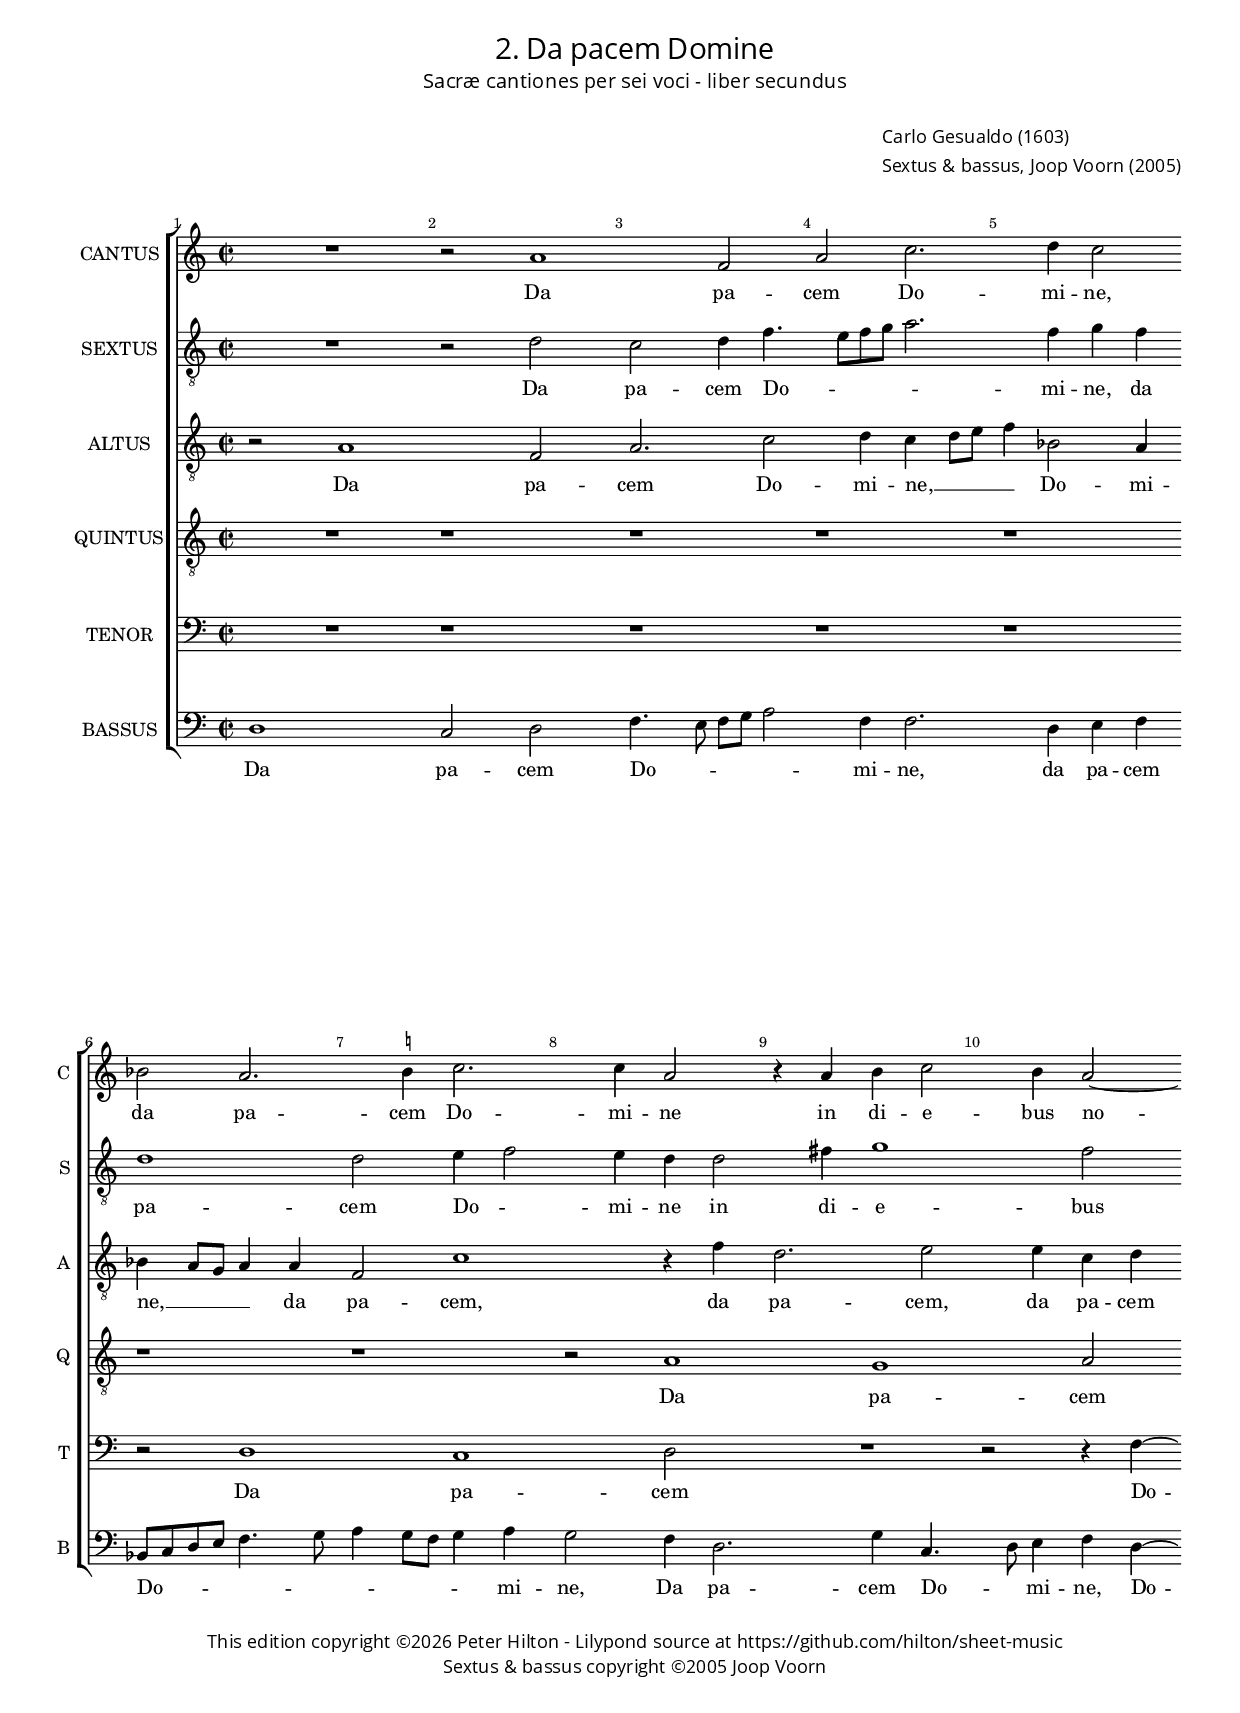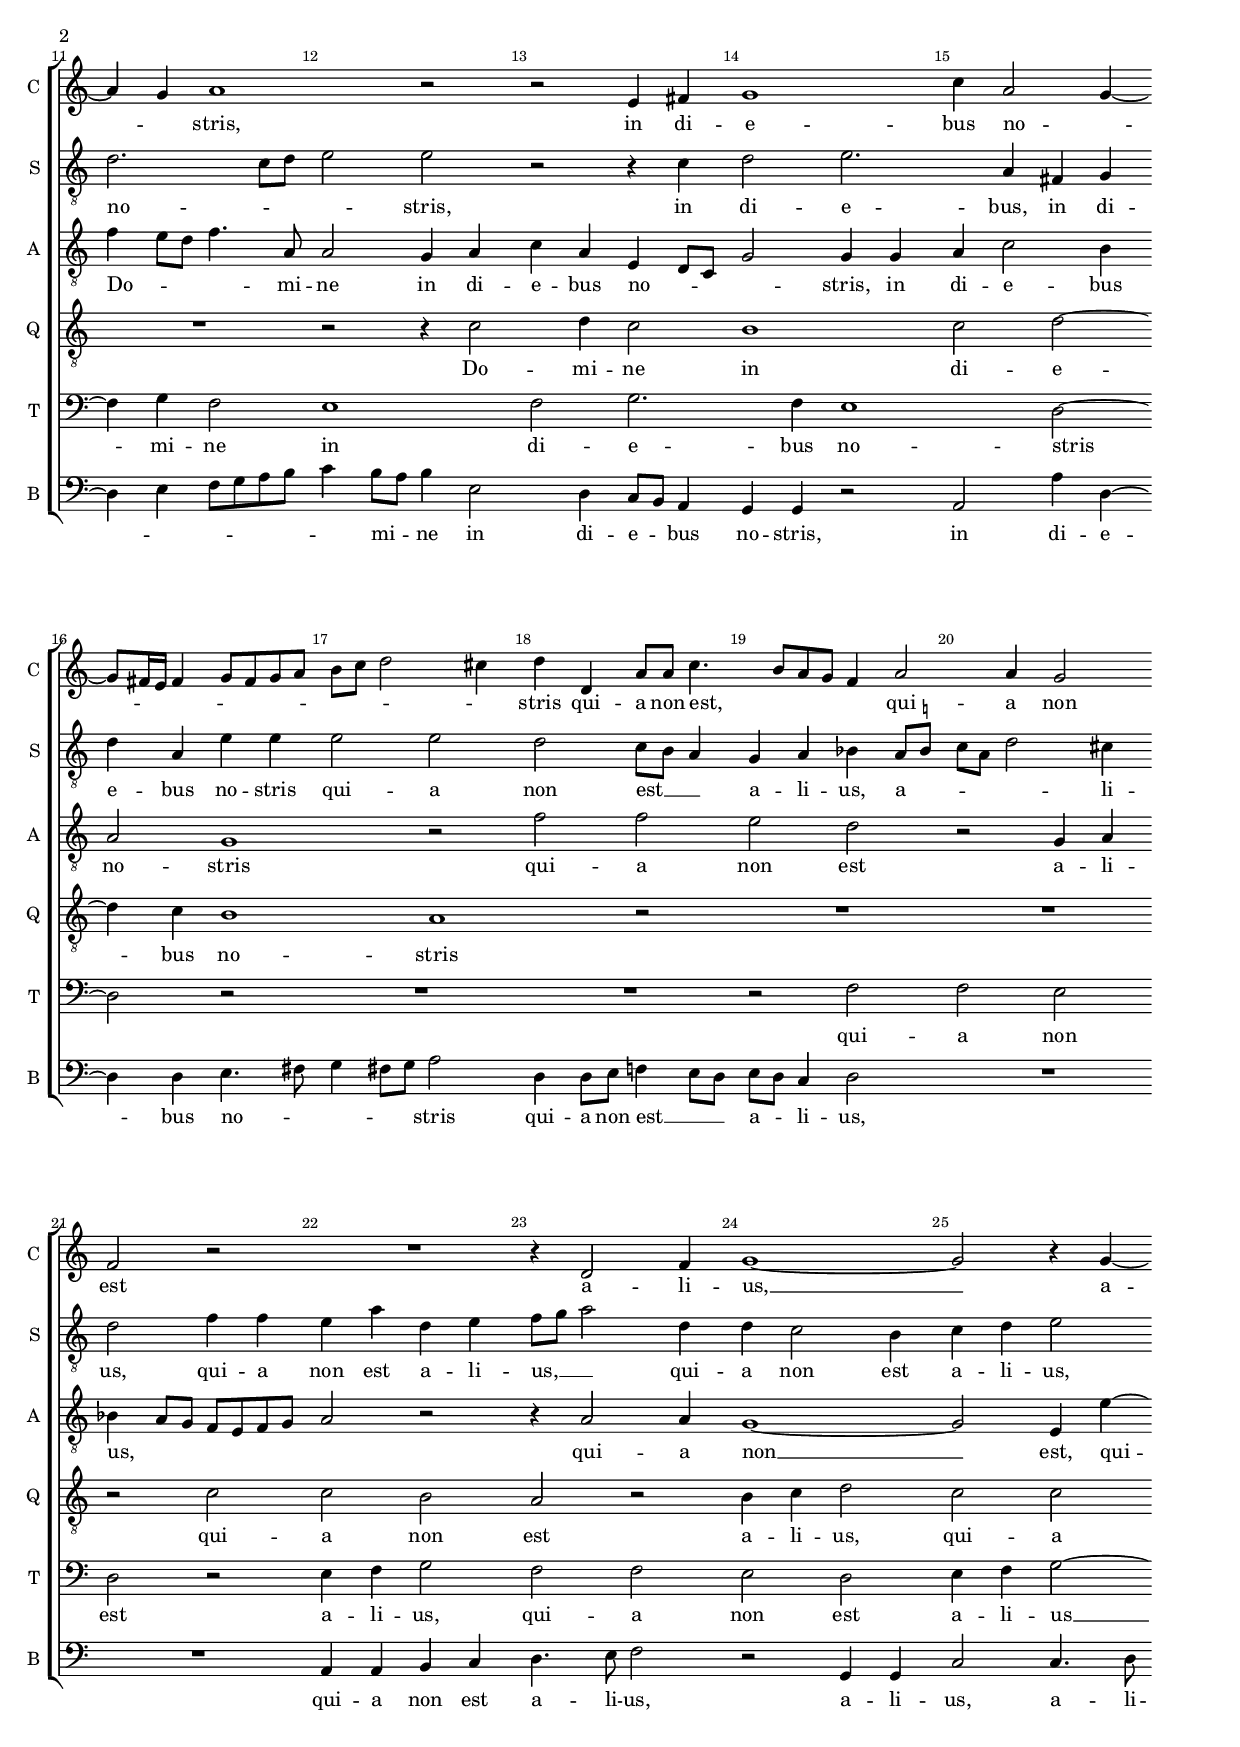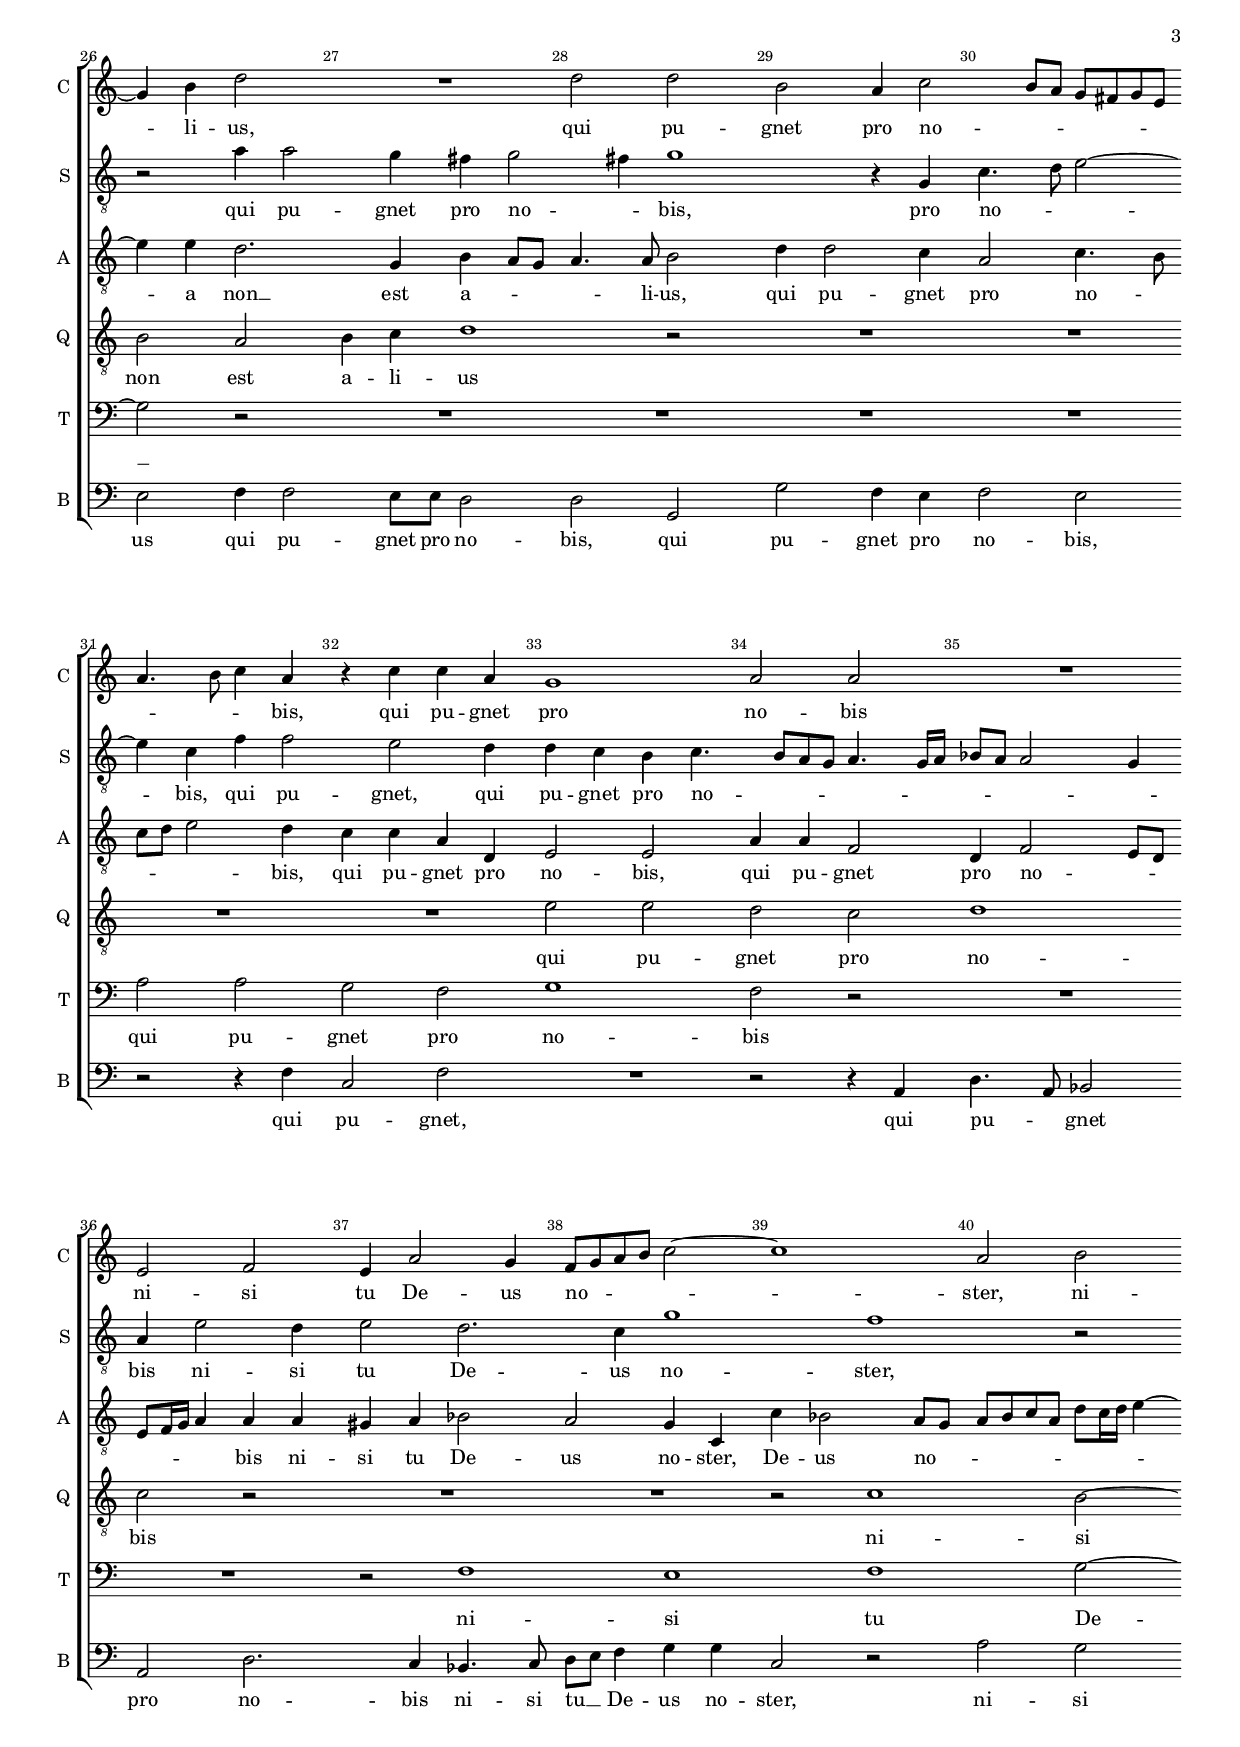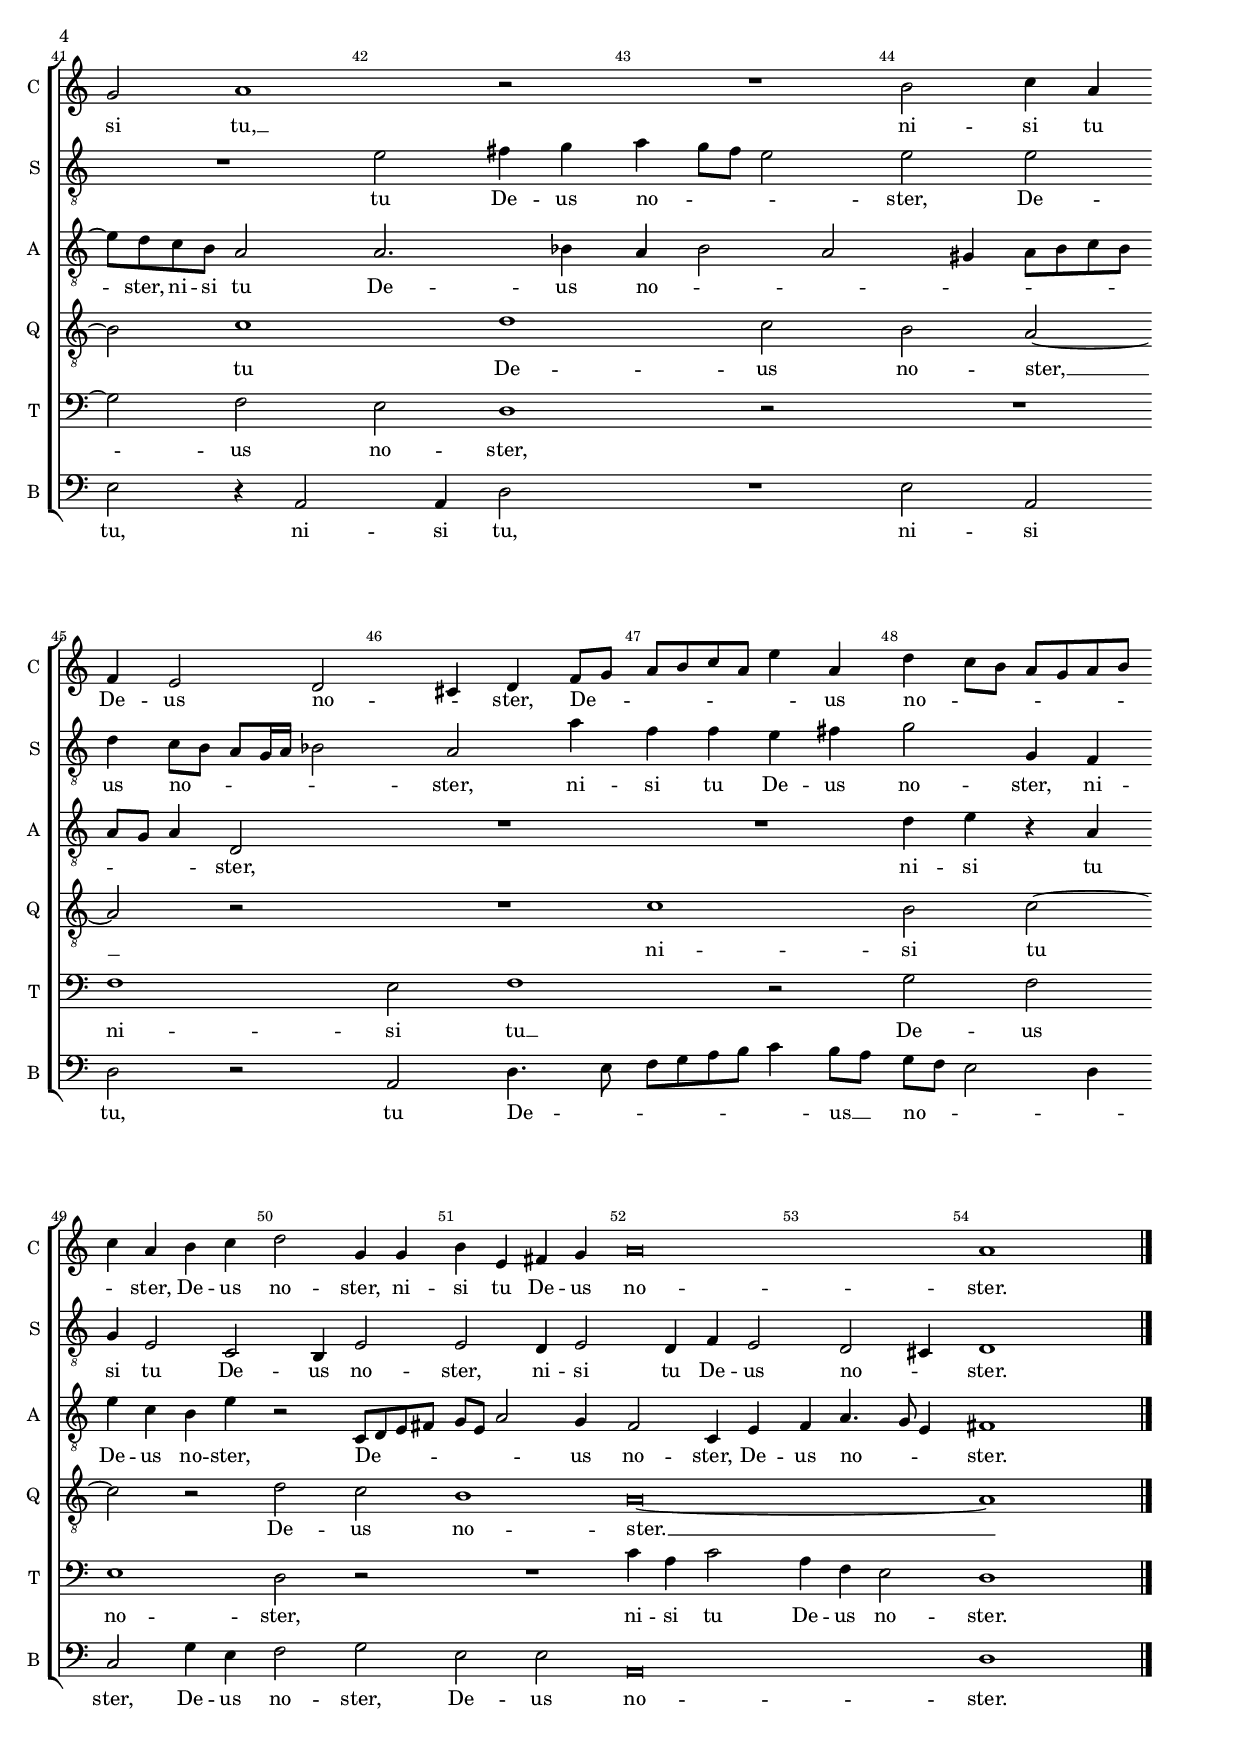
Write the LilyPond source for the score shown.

\version "2.16.2"

#(set-global-staff-size 16)
#(set-accidental-style 'forget)

\paper {
	two-sided = ##t
	inner-margin = 15\mm
	outer-margin = 10\mm
	annotate-spacing = ##f
	top-markup-spacing = #'( (basic-distance . 4) )
	markup-system-spacing = #'( (padding . 5) )
	ragged-last-bottom = ##t
} 

year = #(strftime "©%Y" (localtime (current-time)))

\header {
	title = \markup \override #'(font-name . "Open Sans") {
		2. Da pacem Domine
	}
	subtitle = \markup \override #'(font-name . "Open Sans") {
		Sacræ cantiones per sei voci - liber secundus
	}
	composer = \markup \override #'(font-name . "Open Sans") {
		\vspace #2
		\column {
			\line { Carlo Gesualdo (1603) }
			\line { Sextus & bassus, Joop Voorn (2005) }
		}
	}
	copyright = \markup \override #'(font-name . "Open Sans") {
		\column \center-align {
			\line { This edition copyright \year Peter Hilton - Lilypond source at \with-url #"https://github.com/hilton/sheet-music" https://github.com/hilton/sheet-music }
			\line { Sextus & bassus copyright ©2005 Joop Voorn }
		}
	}
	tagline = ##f
}

\layout {
  	ragged-right = ##f
  	ragged-last = ##f
	\context {
		\Score
		\override BarLine #'transparent = ##t
		\remove "Metronome_mark_engraver"
	}
	\context { 
		\StaffGroup
		\remove "Span_bar_engraver"	
	}
	\context { 
		\Voice 
		\override NoteHead #'style = #'baroque
	}
}


global= { 
	\key c \major
	\tempo 2 = 45
	\time 2/2
	\set Staff.midiInstrument = "choir aahs"
}

showBarLine = { \once \override Score.BarLine #'transparent = ##f }
ficta = { \once \set suggestAccidentals = ##t }



cantus = \new Voice {
	\relative c'' {
		\override Score.BarNumber #'self-alignment-X = #CENTER
		\override Score.BarNumber #'break-visibility = #'#(#f #t #t)
		\set Score.barNumberVisibility = #(every-nth-bar-number-visible 1)
		R1 r2 a1 f2 a c2. d4 c2
		bes a2. \ficta b!4 c2. c4 a2 r4 a b c2 b4 a2~
		
		a4 g a1 r2 r e4 fis g1 c4 a2 g4~
		g8 fis16 e fis4 g8 fis g a b c d2 cis4 d4 d, a'8 a c4. b8 a g f4 a2 a4 g2
		f r R1 r4 d2 f4 g1 ~ g2 r4 g~
		
		g b d2 R1 d2 d b a4 c2 b8 a g fis g e \break
		a4. b8 c4 a r c c a g1 a2 a R1
		e2 f e4 a2 g4 f8 g a b c2 ~ c1 a2 b
		
		g a1 r2 R1 b2 c4 a \break
		f e2 d cis4 d f8 g a b c a e'4 a, d c8 b a g a b \break
		c4 a b c d2 g,4 g b e, fis g a\breve a1 \showBarLine \bar "|."
	}
	\addlyrics {
		Da pa -- cem Do -- mi -- ne,
		da pa -- cem Do -- mi -- ne in di -- e -- bus no --
		
		_ stris, in di -- e -- bus no -- _
		_ _ _ _ _ _ _ _ _ _ _ stris qui -- a non est, _ _ _ _ qui -- a non
		est a -- li -- us, __ a --
		
		li -- us, qui pu -- gnet pro no -- _ _ _ _ _ _
		_ _ _ bis, qui pu -- gnet pro no -- bis
		ni -- si tu De -- us no -- _ _ _ _ ster, ni -- 
		
		si tu, __ ni -- si tu
		De -- us no -- _ ster, De -- _ _ _ _ _ _ us no -- _ _ _ _ _ _
		_ ster, De -- us no -- ster, ni -- si tu De -- us no -- ster.
	}
}

sextus = \new Voice {
	\relative c' {
		\clef "treble_8"
		R1 r2 d c2 d4 f4. e8 f g a2. f4 g f
		d1 d2 e4 f2 e4 d d2 fis4 g1 f2
		
		d2. c8 d e2 e r r4 c4 d2 e2. a,4 fis g
		d' a e' e e2 e d c8 b a4 g a bes a8 \ficta b c a d2 cis4
		d2 f4 f e a d, e f8 g a2 d,4 d c2 b4 c d e2
		
		r2 a4 a2 g4 fis g2 fis4 g1 r4 g, c4. d8 e2~
		e4 c f f2 e d4 d c b c4. b8 a g a4. g16 a bes8 a a2 g4
		a e'2 d4 e2 d2. c4 g'1 f r2
		
		R1 e2 fis4 g a g8 f e2 e e
		d4 c8 b a g16 a bes2 a a'4 f f e fis g2 g,4 f
		g e2 c b4 e2 e d4 e2 d4 f e2 d cis4 d1
	}
	\addlyrics {
		Da pa -- cem Do -- _ _ _ _ mi -- ne, da
		pa -- cem Do -- _ mi -- ne in di -- e -- bus
		
		no -- _ _ _ stris, in di -- e -- bus, in di -- 
		e -- bus no -- stris qui -- a non est __ _ _ a -- li -- us, a -- _ _ _ _ li -- 
		us, qui -- a non est a -- li -- us, __ _ _ qui -- a non est a -- li -- us,
		
		qui pu -- gnet pro no -- _ bis, pro no -- _ _ 
		bis, qui pu -- gnet, qui pu -- gnet pro no -- _ _ _ _ _ _ _ _ _ _
		bis ni -- si tu De -- us no -- ster,
		
		tu De -- us no -- _ _ _ ster, De -- 
		us no -- _ _ _ _ _ ster, ni -- si tu De -- us no -- ster, ni -- 
		si tu De -- us no -- ster, ni -- si tu De -- us no -- _ ster.
	}
}

altus = {
	\new Voice = "altus" {
		\relative c' {
			\clef "treble_8"
			r2 a1 f2 a2. c2 d4 c d8 e f4 bes,2 a4
			bes a8 g a4 a f2 c'1 r4 f d2. e2 e4 c d
			
			f4 e8 d f4. a,8 a2 g4 a c a e d8 c g'2 g4 g a c2 b4
			a2 g1 r2 f' f e d r g,4 a
			bes a8 g f e f g a2 r r4 a2 a4 g1 ~ g2 e4 e'~
			
			e4 e d2. g,4 b a8 g a4. a8 b2 d4 d2 c4 a2 c4. b8
			c d e2 d4 c c a d, e2 e a4 a f2 d4 f2 e8 d
			e f16 g a4 a a gis a bes2 a g4 c, c' bes2 a8 g a b c a d c16 d e4~
			
			e8 d c b a2 a2. bes4 a b2 a gis4 a8 b c b
			a g a4 d,2 R1 R1 d'4 e r a,
			e' c b e r2 c,8 d e fis g e a2 g4 f2 c4 e f a4. g8 e4 fis1
		}
	}
	\addlyrics {
		Da pa -- cem Do -- mi -- ne, __ _ _ _ Do -- mi --
		ne, __ _ _ _ da pa -- cem, da pa -- cem, da pa -- cem
		
		Do -- _ _ _ mi -- ne in di -- e -- bus no -- _ _ _ stris, in di -- e -- bus
		no -- stris qui -- a non est a --  li -- 
		us, _ _ _ _ _ _ _ qui -- a non __ est, qui -- 

		a non __ est a -- _ _ _ li -- us, qui pu -- gnet pro no -- _
		_ _ _ bis, qui pu -- gnet pro no -- bis, qui pu -- gnet pro no -- _ _
		_ _ _ _ bis ni -- si tu De -- us no -- ster, De -- us no -- _ _ _ _ _ _ _ _ _
		
		ster, ni -- si tu De -- us no -- _ _ _
		_ _ _ _ _ _ _ ster, ni -- si tu
		De -- us no -- ster, De -- _ _ _ _ _ _ us no -- ster, De -- us no -- _ _ ster.
	}
}

quintus = {
	\new Voice = "quintus" {
		\relative c' {
			\clef "treble_8"
			R1 r r r r
			r r r2 a1 g a2
			
			R1 r2 r4 c2 d4 c2 b1 c2 d~
			d4 c b1 a r2 R1 R
			r2 c c b a r b4 c d2 c c
			
			b2 a b4 c d1 r2 R1 R
			R R e2 e d c d1
			c2 r R1 R r2 c1 b2~

			b2 c1 d c2 b a~
			a r R1 c b2 c~
			c r d c b1 a\breve ~ a1
		}
	}
	\addlyrics {
		Da pa -- cem
		
		Do -- mi -- ne in di -- e -- 
		bus no -- stris
		qui -- a non est a -- li -- us, qui -- a
		
		non est a -- li -- us
		qui pu -- gnet pro no -- 
		bis ni -- si
		
		tu De -- us no -- ster, __
		ni -- si tu
		De -- us no -- ster. __
	}
}

tenor = {
	\new Voice = "tenor" {
		\relative c {
			\clef "bass"
			R1 r r r r
			r2 d1 c d2 R1 r2 r4 f4 ~
			
			f4 g f2 e1 f2 g2. f4 e1 d2~
			d r R1 R r2 f f e
			d r e4 f g2 f f e d e4 f g2~
			
			g2 r2 R1 R R R
			a2 a g f g1 f2 r R1
			R r2 f1 e f g2~
			
			g f e d1 r2 R1
			f1 e2 f1 r2 g f e1 d2 r R1 c'4 a c2 a4 f e2 d1
		}
	}
	\addlyrics {
		Da pa -- cem Do --
		
		mi -- ne in di -- e -- bus no -- stris
		qui -- a non
		est a -- li -- us, qui -- a non est a -- li -- us __
		
		qui pu -- gnet pro no -- bis
		ni -- si tu De -- 
		
		us no -- ster,
		ni -- si tu __ De -- us
		no -- ster, ni -- si tu De -- us no -- ster.
	}
}

bassus = {
	\new Voice = "bassus" {
		\relative c {
			\clef "bass"
			d1 c2 d f4. e8 f g a2 f4 f2. d4 e f
			bes,8 c d e f4. g8 a4 g8 f g4 a g2 f4 d2. g4 c,4. d8 e4 f d~
			
			d4 e f8 g a b c4 b8 a b4 e,2 d4 c8 b a4 g g r2 a a'4 d,4~
			d d e4. fis8 g4 fis8 g a2 d,4 d8 e f!4 e8 d e d c4 d2 R1
			R a4 a b c d4. e8 f2 r g,4 g c2 c4. d8
			
			e2 f4 f2 e8 e d2 d g, g' f4 e f2 e
			r r4 f4 c2 f R1 r2 r4 a, d4. a8 bes2
			a2 d2. c4 bes4. c8 d e f4 g g c,2 r a' g
			
			e2 r4 a,2 a4 d2 R1 e2 a,
			d r a d4. e8 f g a b c4 b8 a g f e2 d4
			c2 g'4 e f2 g e e a,\breve d1
		}
	}
	\addlyrics {
		Da pa -- cem Do -- _ _ _ _ mi -- ne, da pa -- cem
		Do -- _ _ _ _ _ _ _ _ _ mi -- ne, Da pa -- cem Do -- _ mi -- ne, Do -- 
		
		_ _ _ _ _ _ mi -- _ ne in di -- e -- _ bus no -- stris, in di -- e -- 
		bus no -- _ _ _ _ stris qui -- a non est __ _ _ a -- _ li -- us,
		qui -- a non est a -- li -- us, a -- li -- us, a -- li -- 
		
		us qui pu -- gnet pro no -- bis, qui pu -- gnet pro no -- bis,
		qui pu -- gnet, qui pu -- _ gnet
		pro no -- bis ni -- si tu __ _ De -- us no -- ster, ni -- si
		
		tu, ni -- si tu, ni -- si
		tu, tu De -- _ _ _ _ _ _ us __ _ no -- _ _ _
		ster, De -- us no -- ster, De -- us no -- ster.
	}
}


\score {
	<<
		\new StaffGroup
	  	<< 
			\set Score.proportionalNotationDuration = #(ly:make-moment 1 8)
			\new Staff \with { instrumentName = #"CANTUS"  shortInstrumentName = #"C " } << \global \cantus >> 
			\new Staff \with { instrumentName = #"SEXTUS"  shortInstrumentName = #"S " } << \global \sextus >> 
			\new Staff \with { instrumentName = #"ALTUS"   shortInstrumentName = #"A " } << \global \altus >>
			\new Staff \with { instrumentName = #"QUINTUS" shortInstrumentName = #"Q " } << \global \quintus >>
			\new Staff \with { instrumentName = #"TENOR"   shortInstrumentName = #"T " } << \global \tenor >>
			\new Staff \with { instrumentName = #"BASSUS"  shortInstrumentName = #"B " } << \global \bassus >>
		>> 
	>>	
%	\midi { }
}

